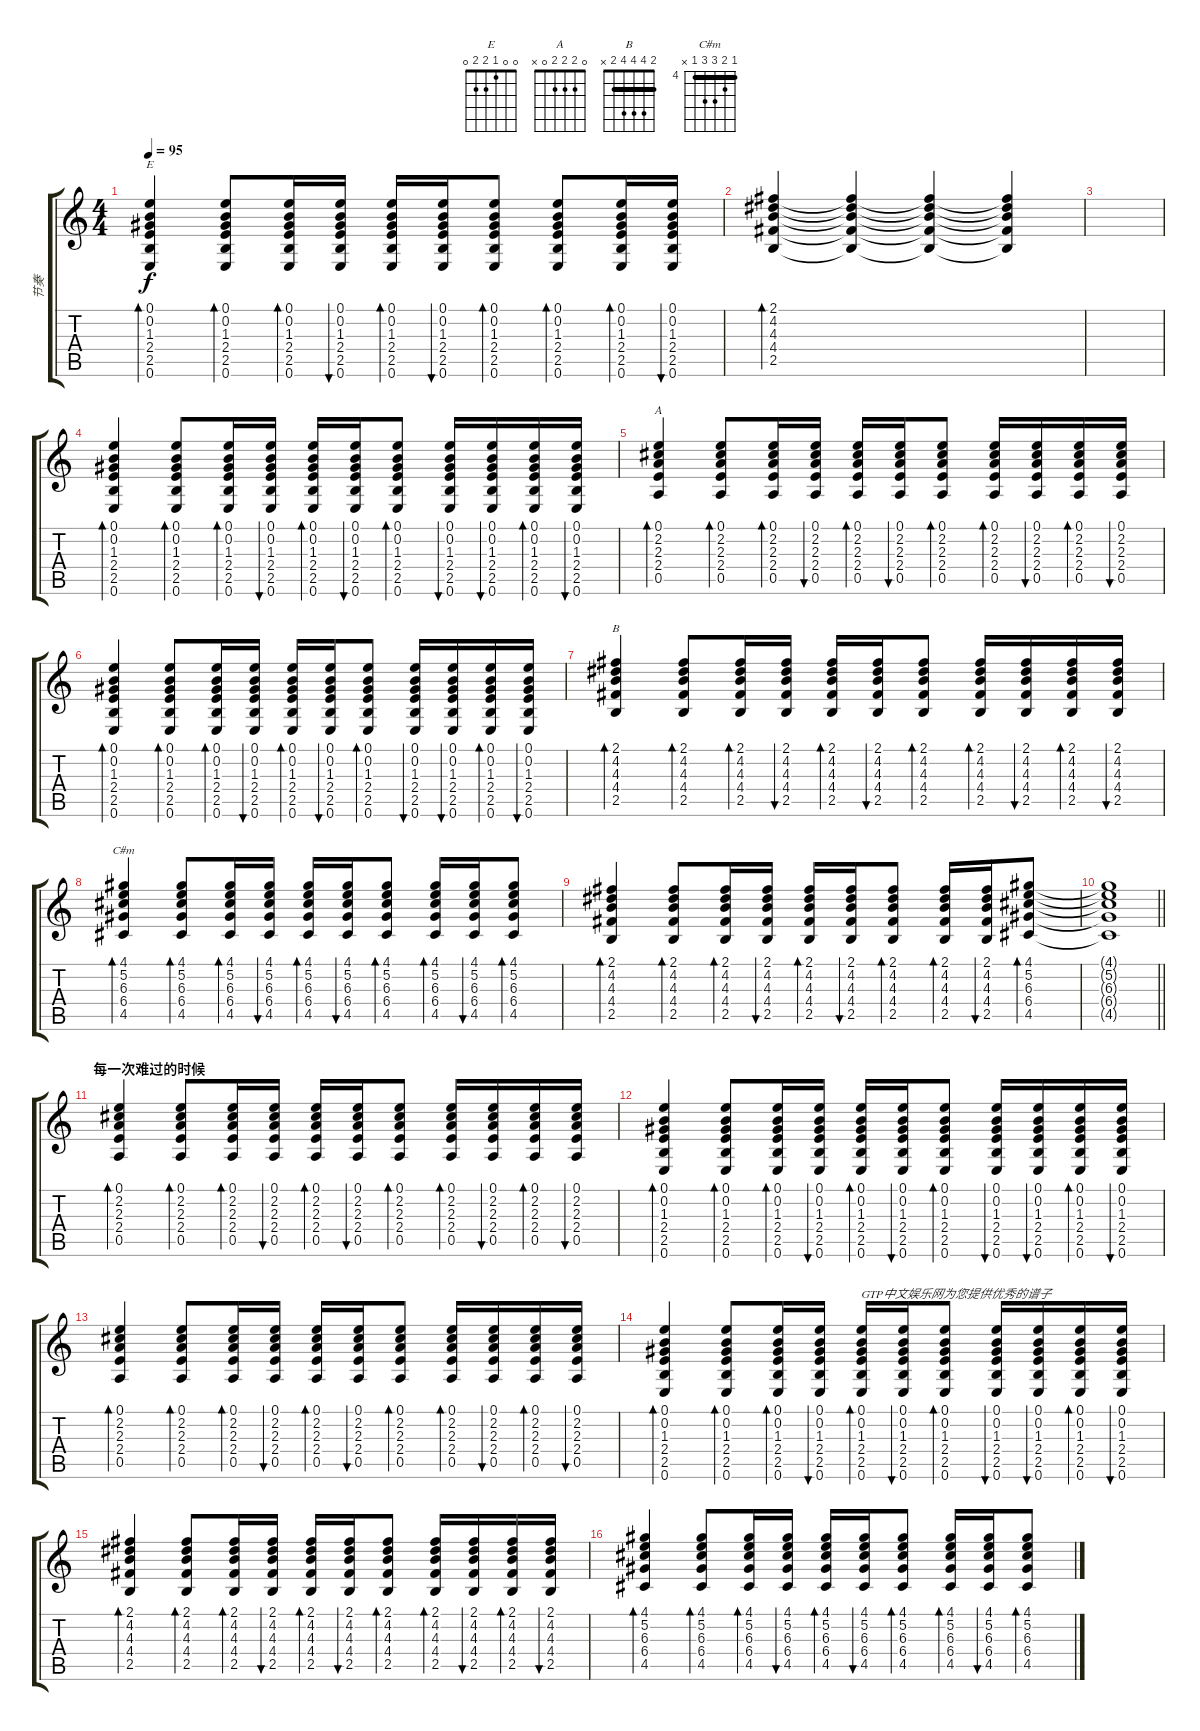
\track ("节奏" "节奏") {instrument acousticguitarsteel}
\staff {score tabs}
\tuning (E4 B3 G3 D3 A2 E2) {hide}
\chord ("E" 0 0 1 2 2 0)
\chord ("A" 0 2 2 2 0 x)
\chord ("B" 2 4 4 4 2 x) {barre 2}
\chord ("C#m" 4 5 6 6 4 x) {firstfret 4 barre 4}
\ts (4 4)
\tempo 95
\clef g2
\ks c
(0.1 0.2 1.3 2.4 2.5 0.6).4{bd 30 ch "E" dy f} (0.1 0.2 1.3 2.4 2.5 0.6).8{bd 30} (0.1 0.2 1.3 2.4 2.5 0.6).16{bd 30} (0.1 0.2 1.3 2.4 2.5 0.6).16{bu 30} (0.1 0.2 1.3 2.4 2.5 0.6).16{bd 30} (0.1 0.2 1.3 2.4 2.5 0.6).16{bu 30} (0.1 0.2 1.3 2.4 2.5 0.6).8{bd 30} (0.1 0.2 1.3 2.4 2.5 0.6).8{bd 30} (0.1 0.2 1.3 2.4 2.5 0.6).16{bd 30} (0.1 0.2 1.3 2.4 2.5 0.6).16{bu 30} |
(2.1 4.2 4.3 4.4 2.5).4{bd 30 volume 9} (2.1{t} 4.2{t} 4.3{t} 4.4{t} 2.5{t}).4{volume 8} (2.1{t} 4.2{t} 4.3{t} 4.4{t} 2.5{t}).4{volume 7} (2.1{t} 4.2{t} 4.3{t} 4.4{t} 2.5{t}).4{volume 6} |
|
(0.1 0.2 1.3 2.4 2.5 0.6).4{bd 30} (0.1 0.2 1.3 2.4 2.5 0.6).8{bd 30} (0.1 0.2 1.3 2.4 2.5 0.6).16{bd 30} (0.1 0.2 1.3 2.4 2.5 0.6).16{bu 30} (0.1 0.2 1.3 2.4 2.5 0.6).16{bd 30} (0.1 0.2 1.3 2.4 2.5 0.6).16{bu 30} (0.1 0.2 1.3 2.4 2.5 0.6).8{bd 30} (0.1 0.2 1.3 2.4 2.5 0.6).16{bu 30} (0.1 0.2 1.3 2.4 2.5 0.6).16{bu 30} (0.1 0.2 1.3 2.4 2.5 0.6).16{bd 30} (0.1 0.2 1.3 2.4 2.5 0.6).16{bu 30} |
(0.1 2.2 2.3 2.4 0.5).4{bd 30 ch "A"} (0.1 2.2 2.3 2.4 0.5).8{bd 30} (0.1 2.2 2.3 2.4 0.5).16{bd 30} (0.1 2.2 2.3 2.4 0.5).16{bu 30} (0.1 2.2 2.3 2.4 0.5).16{bd 30} (0.1 2.2 2.3 2.4 0.5).16{bu 30} (0.1 2.2 2.3 2.4 0.5).8{bd 30} (0.1 2.2 2.3 2.4 0.5).16{bd 30} (0.1 2.2 2.3 2.4 0.5).16{bu 30} (0.1 2.2 2.3 2.4 0.5).16{bd 30} (0.1 2.2 2.3 2.4 0.5).16{bu 30} |
(0.1 0.2 1.3 2.4 2.5 0.6).4{bd 30} (0.1 0.2 1.3 2.4 2.5 0.6).8{bd 30} (0.1 0.2 1.3 2.4 2.5 0.6).16{bd 30} (0.1 0.2 1.3 2.4 2.5 0.6).16{bu 30} (0.1 0.2 1.3 2.4 2.5 0.6).16{bd 30} (0.1 0.2 1.3 2.4 2.5 0.6).16{bu 30} (0.1 0.2 1.3 2.4 2.5 0.6).8{bd 30} (0.1 0.2 1.3 2.4 2.5 0.6).16{bu 30} (0.1 0.2 1.3 2.4 2.5 0.6).16{bu 30} (0.1 0.2 1.3 2.4 2.5 0.6).16{bd 30} (0.1 0.2 1.3 2.4 2.5 0.6).16{bu 30} |
(2.1 4.2 4.3 4.4 2.5).4{bd 30 ch "B"} (2.1 4.2 4.3 4.4 2.5).8{bd 30} (2.1 4.2 4.3 4.4 2.5).16{bd 30} (2.1 4.2 4.3 4.4 2.5).16{bu 30} (2.1 4.2 4.3 4.4 2.5).16{bd 30} (2.1 4.2 4.3 4.4 2.5).16{bu 30} (2.1 4.2 4.3 4.4 2.5).8{bd 30} (2.1 4.2 4.3 4.4 2.5).16{bd 30} (2.1 4.2 4.3 4.4 2.5).16{bu 30} (2.1 4.2 4.3 4.4 2.5).16{bd 30} (2.1 4.2 4.3 4.4 2.5).16{bu 30} |
(4.1 5.2 6.3 6.4 4.5).4{bd 30 ch "C#m"} (4.1 5.2 6.3 6.4 4.5).8{bd 30} (4.1 5.2 6.3 6.4 4.5).16{bd 30} (4.1 5.2 6.3 6.4 4.5).16{bu 30} (4.1 5.2 6.3 6.4 4.5).16{bd 30} (4.1 5.2 6.3 6.4 4.5).16{bu 30} (4.1 5.2 6.3 6.4 4.5).8{bd 30} (4.1 5.2 6.3 6.4 4.5).16{bd 30} (4.1 5.2 6.3 6.4 4.5).16{bu 30} (4.1 5.2 6.3 6.4 4.5).8{bd 30} |
(2.1 4.2 4.3 4.4 2.5).4{bd 30} (2.1 4.2 4.3 4.4 2.5).8{bd 30} (2.1 4.2 4.3 4.4 2.5).16{bd 30} (2.1 4.2 4.3 4.4 2.5).16{bu 30} (2.1 4.2 4.3 4.4 2.5).16{bd 30} (2.1 4.2 4.3 4.4 2.5).16{bu 30} (2.1 4.2 4.3 4.4 2.5).8{bd 30} (2.1 4.2 4.3 4.4 2.5).16{bd 30} (2.1 4.2 4.3 4.4 2.5).16{bu 30} (4.1 5.2 6.3 6.4 4.5).8{bd 30} |
\barLineRight lightlight
(4.1{t} 5.2{t} 6.3{t} 6.4{t} 4.5{t}).1 |
\section ("" "每一次难过的时候")
(0.1 2.2 2.3 2.4 0.5).4{bd 30 volume 9} (0.1 2.2 2.3 2.4 0.5).8{bd 30} (0.1 2.2 2.3 2.4 0.5).16{bd 30} (0.1 2.2 2.3 2.4 0.5).16{bu 30} (0.1 2.2 2.3 2.4 0.5).16{bd 30} (0.1 2.2 2.3 2.4 0.5).16{bu 30} (0.1 2.2 2.3 2.4 0.5).8{bd 30} (0.1 2.2 2.3 2.4 0.5).16{bd 30} (0.1 2.2 2.3 2.4 0.5).16{bu 30} (0.1 2.2 2.3 2.4 0.5).16{bd 30} (0.1 2.2 2.3 2.4 0.5).16{bu 30} |
(0.1 0.2 1.3 2.4 2.5 0.6).4{bd 30} (0.1 0.2 1.3 2.4 2.5 0.6).8{bd 30} (0.1 0.2 1.3 2.4 2.5 0.6).16{bd 30} (0.1 0.2 1.3 2.4 2.5 0.6).16{bu 30} (0.1 0.2 1.3 2.4 2.5 0.6).16{bd 30} (0.1 0.2 1.3 2.4 2.5 0.6).16{bu 30} (0.1 0.2 1.3 2.4 2.5 0.6).8{bd 30} (0.1 0.2 1.3 2.4 2.5 0.6).16{bu 30} (0.1 0.2 1.3 2.4 2.5 0.6).16{bu 30} (0.1 0.2 1.3 2.4 2.5 0.6).16{bd 30} (0.1 0.2 1.3 2.4 2.5 0.6).16{bu 30} |
(0.1 2.2 2.3 2.4 0.5).4{bd 30} (0.1 2.2 2.3 2.4 0.5).8{bd 30} (0.1 2.2 2.3 2.4 0.5).16{bd 30} (0.1 2.2 2.3 2.4 0.5).16{bu 30} (0.1 2.2 2.3 2.4 0.5).16{bd 30} (0.1 2.2 2.3 2.4 0.5).16{bu 30} (0.1 2.2 2.3 2.4 0.5).8{bd 30} (0.1 2.2 2.3 2.4 0.5).16{bd 30} (0.1 2.2 2.3 2.4 0.5).16{bu 30} (0.1 2.2 2.3 2.4 0.5).16{bd 30} (0.1 2.2 2.3 2.4 0.5).16{bu 30} |
(0.1 0.2 1.3 2.4 2.5 0.6).4{bd 30} (0.1 0.2 1.3 2.4 2.5 0.6).8{bd 30} (0.1 0.2 1.3 2.4 2.5 0.6).16{bd 30} (0.1 0.2 1.3 2.4 2.5 0.6).16{bu 30} (0.1 0.2 1.3 2.4 2.5 0.6).16{bd 30 txt "GTP中文娱乐网为您提供优秀的谱子"} (0.1 0.2 1.3 2.4 2.5 0.6).16{bu 30} (0.1 0.2 1.3 2.4 2.5 0.6).8{bd 30} (0.1 0.2 1.3 2.4 2.5 0.6).16{bu 30} (0.1 0.2 1.3 2.4 2.5 0.6).16{bu 30} (0.1 0.2 1.3 2.4 2.5 0.6).16{bd 30} (0.1 0.2 1.3 2.4 2.5 0.6).16{bu 30} |
(2.1 4.2 4.3 4.4 2.5).4{bd 30} (2.1 4.2 4.3 4.4 2.5).8{bd 30} (2.1 4.2 4.3 4.4 2.5).16{bd 30} (2.1 4.2 4.3 4.4 2.5).16{bu 30} (2.1 4.2 4.3 4.4 2.5).16{bd 30} (2.1 4.2 4.3 4.4 2.5).16{bu 30} (2.1 4.2 4.3 4.4 2.5).8{bd 30} (2.1 4.2 4.3 4.4 2.5).16{bd 30} (2.1 4.2 4.3 4.4 2.5).16{bu 30} (2.1 4.2 4.3 4.4 2.5).16{bd 30} (2.1 4.2 4.3 4.4 2.5).16{bu 30} |
(4.1 5.2 6.3 6.4 4.5).4{bd 30} (4.1 5.2 6.3 6.4 4.5).8{bd 30} (4.1 5.2 6.3 6.4 4.5).16{bd 30} (4.1 5.2 6.3 6.4 4.5).16{bu 30} (4.1 5.2 6.3 6.4 4.5).16{bd 30} (4.1 5.2 6.3 6.4 4.5).16{bu 30} (4.1 5.2 6.3 6.4 4.5).8{bd 30} (4.1 5.2 6.3 6.4 4.5).16{bd 30} (4.1 5.2 6.3 6.4 4.5).16{bu 30} (4.1 5.2 6.3 6.4 4.5).8{bd 30}
